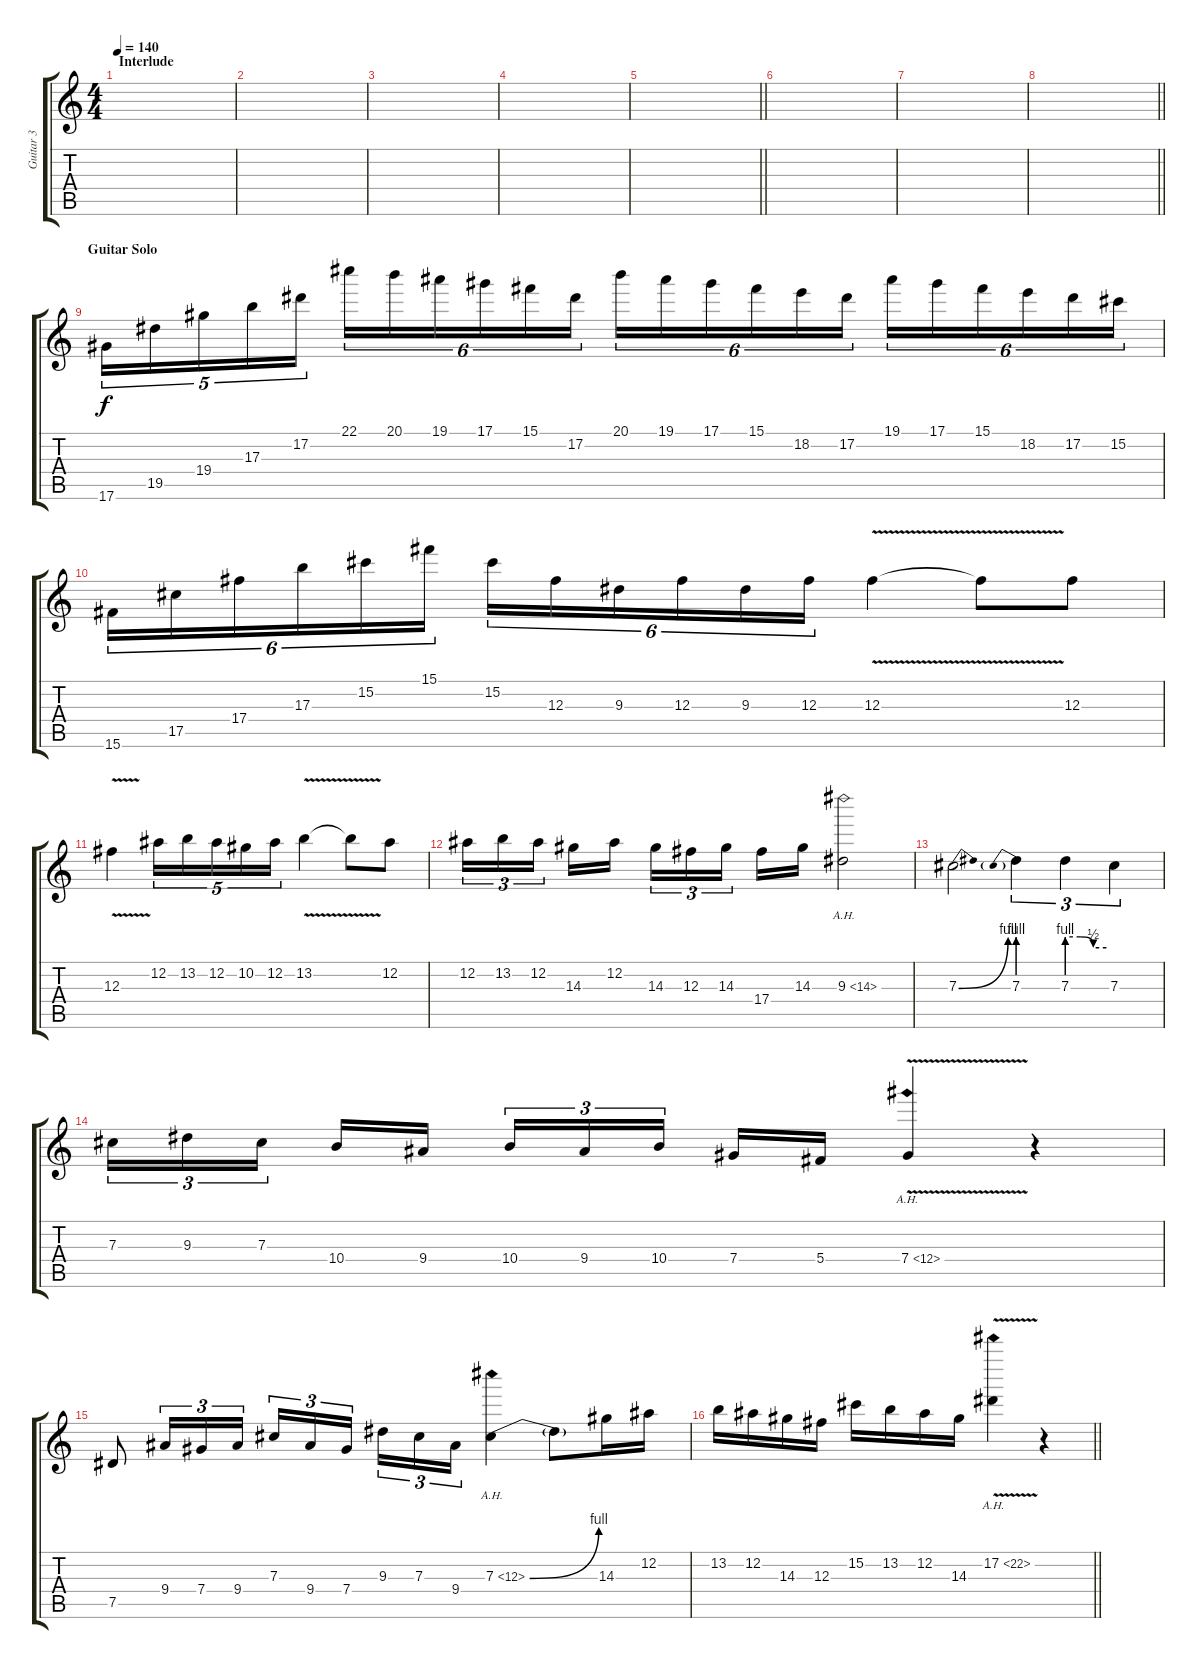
\track ("Guitar 3" "Guitar 3") {instrument distortionguitar}
\staff {score tabs}
\tuning (Eb4 Bb3 Gb3 Db3 Ab2 Eb2) {hide}
\ts (4 4)
\section ("" "Interlude")
\tempo 140
\clef g2
\ks c
|
|
|
|
\barLineRight lightlight
|
|
|
\barLineRight lightlight
|
\section ("" "Guitar Solo")
17.6.16{tu (5 4)} 19.5.16{tu (5 4)} 19.4.16{tu (5 4)} 17.3.16{tu (5 4)} 17.2.16{tu (5 4)} 22.1.16{tu (6 4)} 20.1.16{tu (6 4)} 19.1.16{tu (6 4)} 17.1.16{tu (6 4)} 15.1.16{tu (6 4)} 17.2.16{tu (6 4)} 20.1.16{tu (6 4)} 19.1.16{tu (6 4)} 17.1.16{tu (6 4)} 15.1.16{tu (6 4)} 18.2.16{tu (6 4)} 17.2.16{tu (6 4)} 19.1.16{tu (6 4)} 17.1.16{tu (6 4)} 15.1.16{tu (6 4)} 18.2.16{tu (6 4)} 17.2.16{tu (6 4)} 15.2.16{tu (6 4)} |
15.6.16{tu (6 4)} 17.5.16{tu (6 4)} 17.4.16{tu (6 4)} 17.3.16{tu (6 4)} 15.2.16{tu (6 4)} 15.1.16{tu (6 4)} 15.2.16{tu (6 4)} 12.3.16{tu (6 4)} 9.3.16{tu (6 4)} 12.3.16{tu (6 4)} 9.3.16{tu (6 4)} 12.3.16{tu (6 4)} 12.3{v}.4 12.3{t}.8 12.3.8 |
12.3{v}.4 12.2.16{tu (5 4)} 13.2.16{tu (5 4)} 12.2.16{tu (5 4)} 10.2.16{tu (5 4)} 12.2.16{tu (5 4)} 13.2{v}.4 13.2{t}.8 12.2.8 |
12.2.16{tu (3 2)} 13.2.16{tu (3 2)} 12.2.16{tu (3 2)} 14.3.16 12.2.16 14.3.16{tu (3 2)} 12.3.16{tu (3 2)} 14.3.16{tu (3 2)} 17.4.16 14.3.16 9.3{ah 5}.2 |
7.3{be (bend 0 0 60 4)}.2 7.3{be (prebend 0 4 60 4)}.4{tu (3 2)} 7.3{be (custom 0 4 20 4 40 2 60 2)}.4{tu (3 2)} 7.3.4{tu (3 2)} |
7.3.16{tu (3 2)} 9.3.16{tu (3 2)} 7.3.16{tu (3 2)} 10.4.16 9.4.16 10.4.16{tu (3 2)} 9.4.16{tu (3 2)} 10.4.16{tu (3 2)} 7.4.16 5.4.16 7.4{ah 5 v}.4 r.4 |
7.5.8 9.4.16{tu (3 2)} 7.4.16{tu (3 2)} 9.4.16{tu (3 2)} 7.3.16{tu (3 2)} 9.4.16{tu (3 2)} 7.4.16{tu (3 2)} 9.3.16{tu (3 2)} 7.3.16{tu (3 2)} 9.4.16{tu (3 2)} 7.3{be (bend 0 0 60 4) ah 5}.4 7.3{t}.8 14.3.16 12.2.16 |
\barLineRight lightlight
13.2.16 12.2.16 14.3.16 12.3.16 15.2.16 13.2.16 12.2.16 14.3.16 17.2{ah 5 v}.4 r.4
